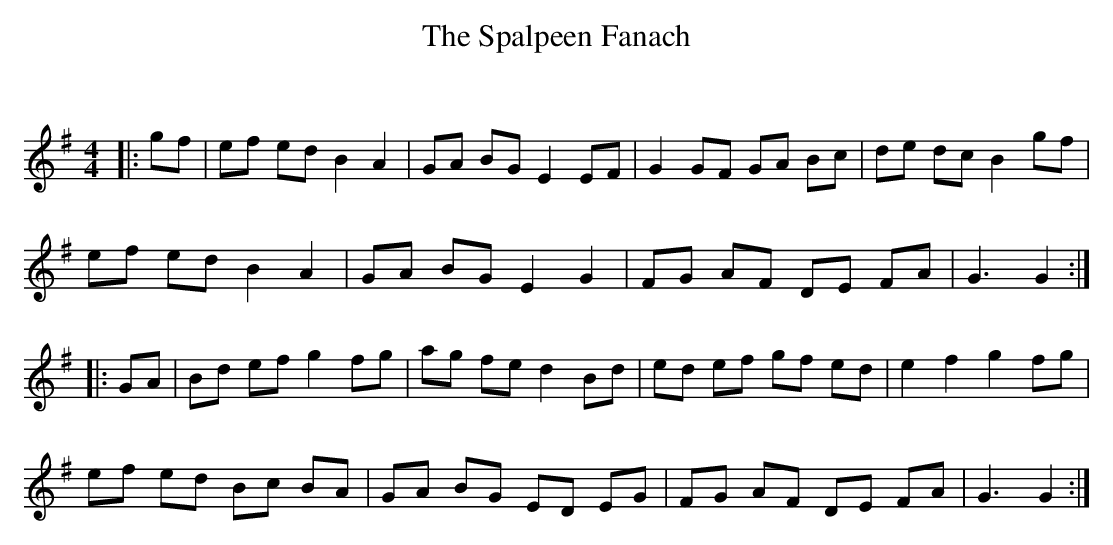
X:1
T: The Spalpeen Fanach
C:
Q: 232
K:G
M:4/4
L:1/8
|:gf|ef ed B2 A2|GA BG E2 EF|G2 GF GA Bc|de dc B2 gf|
ef ed B2 A2|GA BG E2 G2|FG AF DE FA|G3 G2:|
|:GA|Bd ef g2 fg|ag fe d2 Bd|ed ef gf ed|e2 f2 g2 fg|
ef ed Bc BA|GA BG ED EG|FG AF DE FA|G3 G2:|
